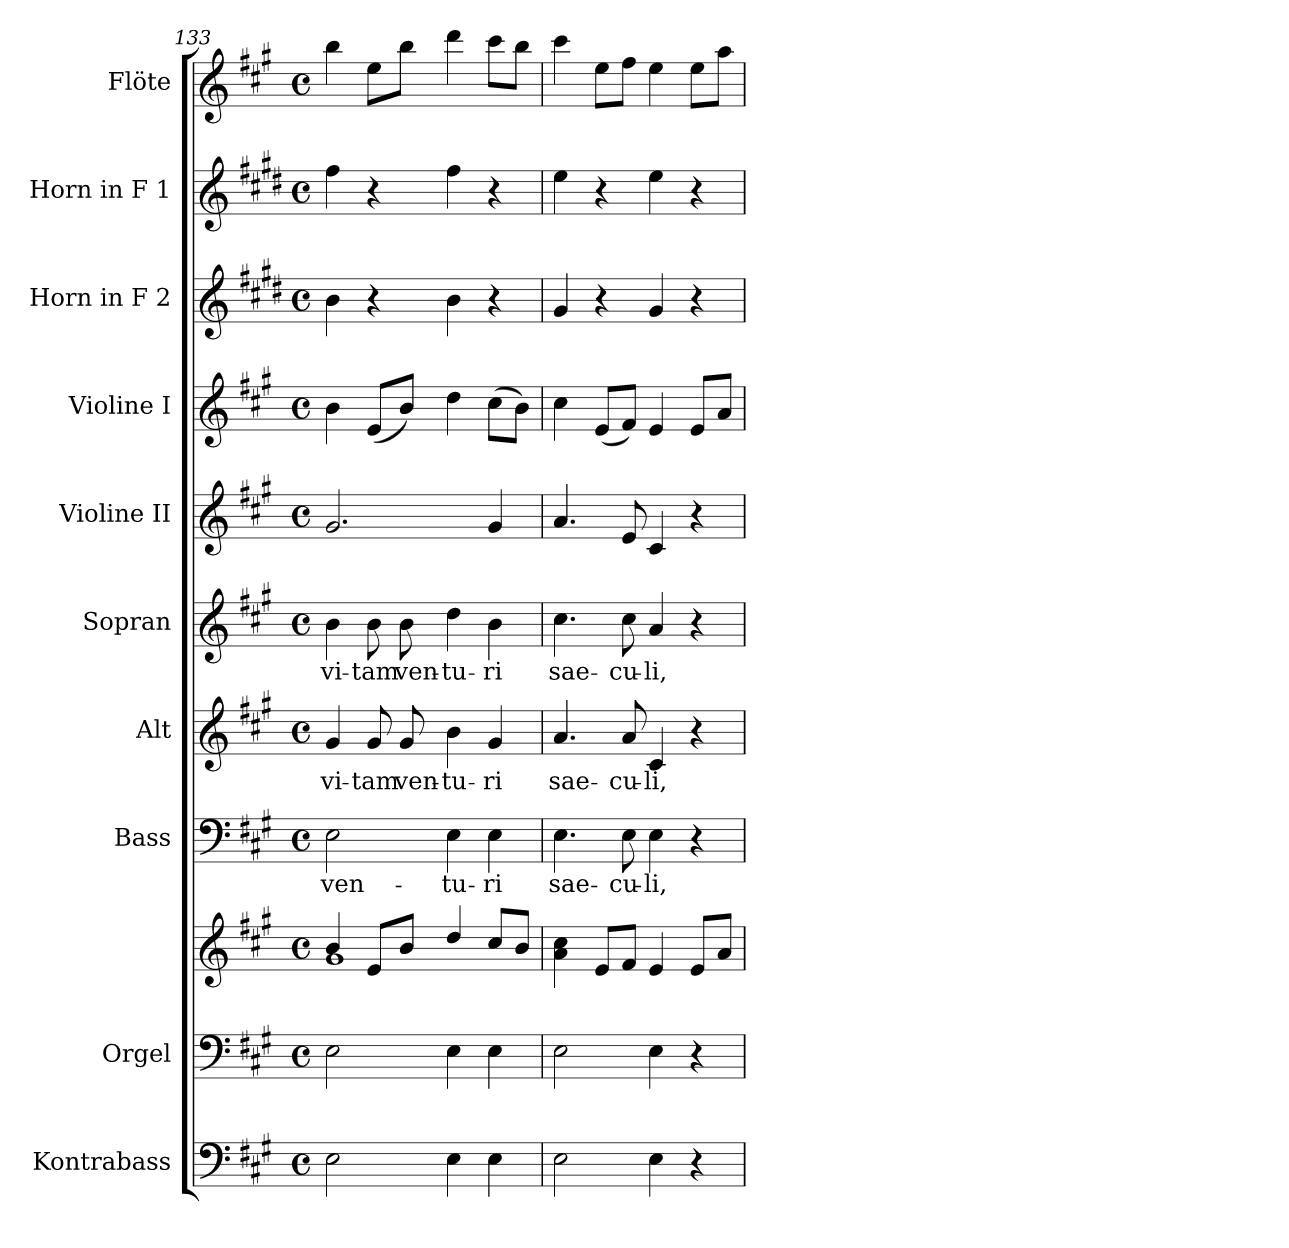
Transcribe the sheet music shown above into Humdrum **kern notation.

**kern	**kern	**kern	**kern	**text	**kern	**text	**kern	**text	**kern	**kern	**kern	**kern	**kern
*part10	*part9	*part9	*part8	*part8	*part7	*part7	*part6	*part6	*part5	*part4	*part3	*part2	*part1
*staff11	*staff10	*staff9	*staff8	*staff8	*staff7	*staff7	*staff6	*staff6	*staff5	*staff4	*staff3	*staff2	*staff1
*I"Kontrabass	*I"Orgel	*	*I"Bass	*	*I"Alt	*	*I"Sopran	*	*I"Violine II	*I"Violine I	*I"Horn in F 2	*I"Horn in F 1	*I"Flöte
*I'Kb.	*I'Org.	*	*I'B.	*	*I'A.	*	*I'S.	*	*I'Vl. II	*I'Vl. I	*	*	*I'Fl.
*clefF4	*clefF4	*clefG2	*clefF4	*	*clefG2	*	*clefG2	*	*clefG2	*clefG2	*clefG2	*clefG2	*clefG2
*ITrd7c12	*	*	*	*	*	*	*	*	*	*	*ITrd4c7	*ITrd4c7	*
*k[f#c#g#]	*k[f#c#g#]	*k[f#c#g#]	*k[f#c#g#]	*	*k[f#c#g#]	*	*k[f#c#g#]	*	*k[f#c#g#]	*k[f#c#g#]	*k[f#c#g#]	*k[f#c#g#]	*k[f#c#g#]
*A:	*A:	*A:	*A:	*	*A:	*	*A:	*	*A:	*A:	*A:	*A:	*A:
*M4/4	*M4/4	*M4/4	*M4/4	*	*M4/4	*	*M4/4	*	*M4/4	*M4/4	*M4/4	*M4/4	*M4/4
*met(c)	*met(c)	*met(c)	*met(c)	*	*met(c)	*	*met(c)	*	*met(c)	*met(c)	*met(c)	*met(c)	*met(c)
=133	=133	=133	=133	=133	=133	=133	=133	=133	=133	=133	=133	=133	=133
*	*	*^	*	*	*	*	*	*	*	*	*	*	*
!	!	!	!	!	!LO:LY:b	!	!LO:LY:b	!	!LO:LY:b	!	!	!	!	!
2EE\	2E\	4b/	1g#	2E\	ven-	4g#/	vi-	4b\	vi-	2.g#/	4b\	4e\	4b\	4bb\
!	!	!	!	!	!	!	!LO:LY:b	!	!LO:LY:b	!	!	!	!	!
.	.	8e/L	.	.	.	8g#/	-tam	8b\	-tam	.	(<8e/L	4r	4r	8ee\L
!	!	!	!	!	!	!	!LO:LY:b	!	!LO:LY:b	!	!	!	!	!
.	.	8b/J	.	.	.	8g#/	ven-	8b\	ven-	.	8b/J)	.	.	8bb\J
!	!	!	!	!	!LO:LY:b	!	!LO:LY:b	!	!LO:LY:b	!	!	!	!	!
4EE\	4E\	4dd/	.	4E\	-tu-	4b\	-tu-	4dd\	-tu-	.	4dd\	4e\	4b\	4ddd\
!	!	!	!	!	!LO:LY:b	!	!LO:LY:b	!	!LO:LY:b	!	!	!	!	!
4EE\	4E\	8cc#/L	.	4E\	-ri	4g#/	-ri	4b\	-ri	4g#/	(>8cc#\L	4r	4r	8ccc#\L
.	.	8b/J	.	.	.	.	.	.	.	.	8b\J)	.	.	8bb\J
*	*	*v	*v	*	*	*	*	*	*	*	*	*	*	*
=134	=134	=134	=134	=134	=134	=134	=134	=134	=134	=134	=134	=134	=134
!	!	!	!	!LO:LY:b	!	!LO:LY:b	!	!LO:LY:b	!	!	!	!	!
2EE\	2E\	4a\ 4cc#\	4.E\	sae-	4.a/	sae-	4.cc#\	sae-	4.a/	4cc#\	4c#/	4a\	4ccc#\
.	.	8e/L	.	.	.	.	.	.	.	(<8e/L	4r	4r	8ee\L
!	!	!	!	!LO:LY:b	!	!LO:LY:b	!	!LO:LY:b	!	!	!	!	!
.	.	8f#/J	8E\	-cu-	8a/	-cu-	8cc#\	-cu-	8e/	8f#/J)	.	.	8ff#\J
!	!	!	!	!LO:LY:b	!	!LO:LY:b	!	!LO:LY:b	!	!	!	!	!
4EE\	4E\	4e/	4E\	-li,	4c#/	-li,	4a/	-li,	4c#/	4e/	4c#/	4a\	4ee\
4r	4r	8e/L	4r	.	4r	.	4r	.	4r	8e/L	4r	4r	8ee\L
.	.	8a/J	.	.	.	.	.	.	.	8a/J	.	.	8aa\J
=	=	=	=	=	=	=	=	=	=	=	=	=	=
*-	*-	*-	*-	*-	*-	*-	*-	*-	*-	*-	*-	*-	*-
